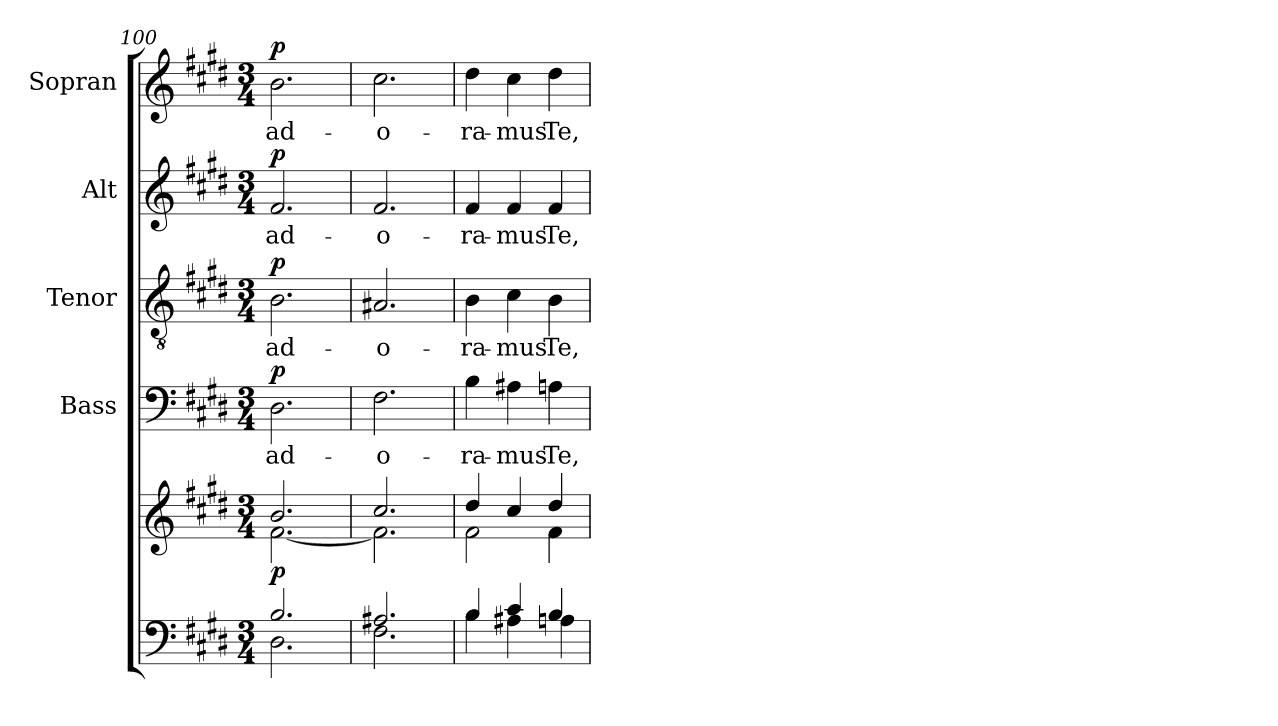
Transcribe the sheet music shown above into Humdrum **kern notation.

**kern	**kern	**dynam	**kern	**text	**dynam	**kern	**text	**dynam	**kern	**text	**dynam	**kern	**text	**dynam
*part5	*part5	*part5	*part4	*part4	*part4	*part3	*part3	*part3	*part2	*part2	*part2	*part1	*part1	*part1
*staff6	*staff5	*staff5/6	*staff4	*staff4	*staff4	*staff3	*staff3	*staff3	*staff2	*staff2	*staff2	*staff1	*staff1	*staff1
*	*	*	*I"Bass	*	*	*I"Tenor	*	*	*I"Alt	*	*	*I"Sopran	*	*
*	*	*	*I'B.	*	*	*I'T.	*	*	*I'A.	*	*	*I'S.	*	*
*clefF4	*clefG2	*	*clefF4	*	*	*clefGv2	*	*	*clefG2	*	*	*clefG2	*	*
*k[f#c#g#d#]	*k[f#c#g#d#]	*	*k[f#c#g#d#]	*	*	*k[f#c#g#d#]	*	*	*k[f#c#g#d#]	*	*	*k[f#c#g#d#]	*	*
*E:	*E:	*	*E:	*	*	*E:	*	*	*E:	*	*	*E:	*	*
*M3/4	*M3/4	*	*M3/4	*	*	*M3/4	*	*	*M3/4	*	*	*M3/4	*	*
=100	=100	=100	=100	=100	=100	=100	=100	=100	=100	=100	=100	=100	=100	=100
*^	*^	*	*	*	*	*	*	*	*	*	*	*	*	*
!	!	!	!	!LO:DY:b	!	!LO:LY:b	!LO:DY:a	!	!LO:LY:b	!LO:DY:a	!	!LO:LY:b	!LO:DY:a	!	!LO:LY:b	!LO:DY:a
2.B/	2.D#\	2.b/	[<2.f#\	p	2.D#\	ad-	p	2.B\	ad-	p	2.f#/	ad-	p	2.b\	ad-	p
=101	=101	=101	=101	=101	=101	=101	=101	=101	=101	=101	=101	=101	=101	=101	=101	=101
!	!	!	!	!	!	!LO:LY:b	!	!	!LO:LY:b	!	!	!LO:LY:b	!	!	!LO:LY:b	!
2.A#X/	2.F#\	2.cc#/	2.f#\]	.	2.F#\	-o-	.	2.A#X/	-o-	.	2.f#/	-o-	.	2.cc#\	-o-	.
!!LO:LB:g=z
=102	=102	=102	=102	=102	=102	=102	=102	=102	=102	=102	=102	=102	=102	=102	=102	=102
!	!	!	!	!	!	!LO:LY:b	!	!	!LO:LY:b	!	!	!LO:LY:b	!	!	!LO:LY:b	!
4B/	4B\	4dd#/	2f#\	.	4B\	-ra-	.	4B\	-ra-	.	4f#/	-ra-	.	4dd#\	-ra-	.
!	!	!	!	!	!	!LO:LY:b	!	!	!LO:LY:b	!	!	!LO:LY:b	!	!	!LO:LY:b	!
4c#/	4A#X\	4cc#/	.	.	4A#X\	-mus	.	4c#\	-mus	.	4f#/	-mus	.	4cc#\	-mus	.
!	!	!	!	!	!	!LO:LY:b	!	!	!LO:LY:b	!	!	!LO:LY:b	!	!	!LO:LY:b	!
4B/	4An\	4dd#/	4f#\	.	4An\	Te,	.	4B\	Te,	.	4f#/	Te,	.	4dd#\	Te,	.
*v	*v	*	*	*	*	*	*	*	*	*	*	*	*	*	*	*
*	*v	*v	*	*	*	*	*	*	*	*	*	*	*	*	*
=	=	=	=	=	=	=	=	=	=	=	=	=	=	=
*-	*-	*-	*-	*-	*-	*-	*-	*-	*-	*-	*-	*-	*-	*-
